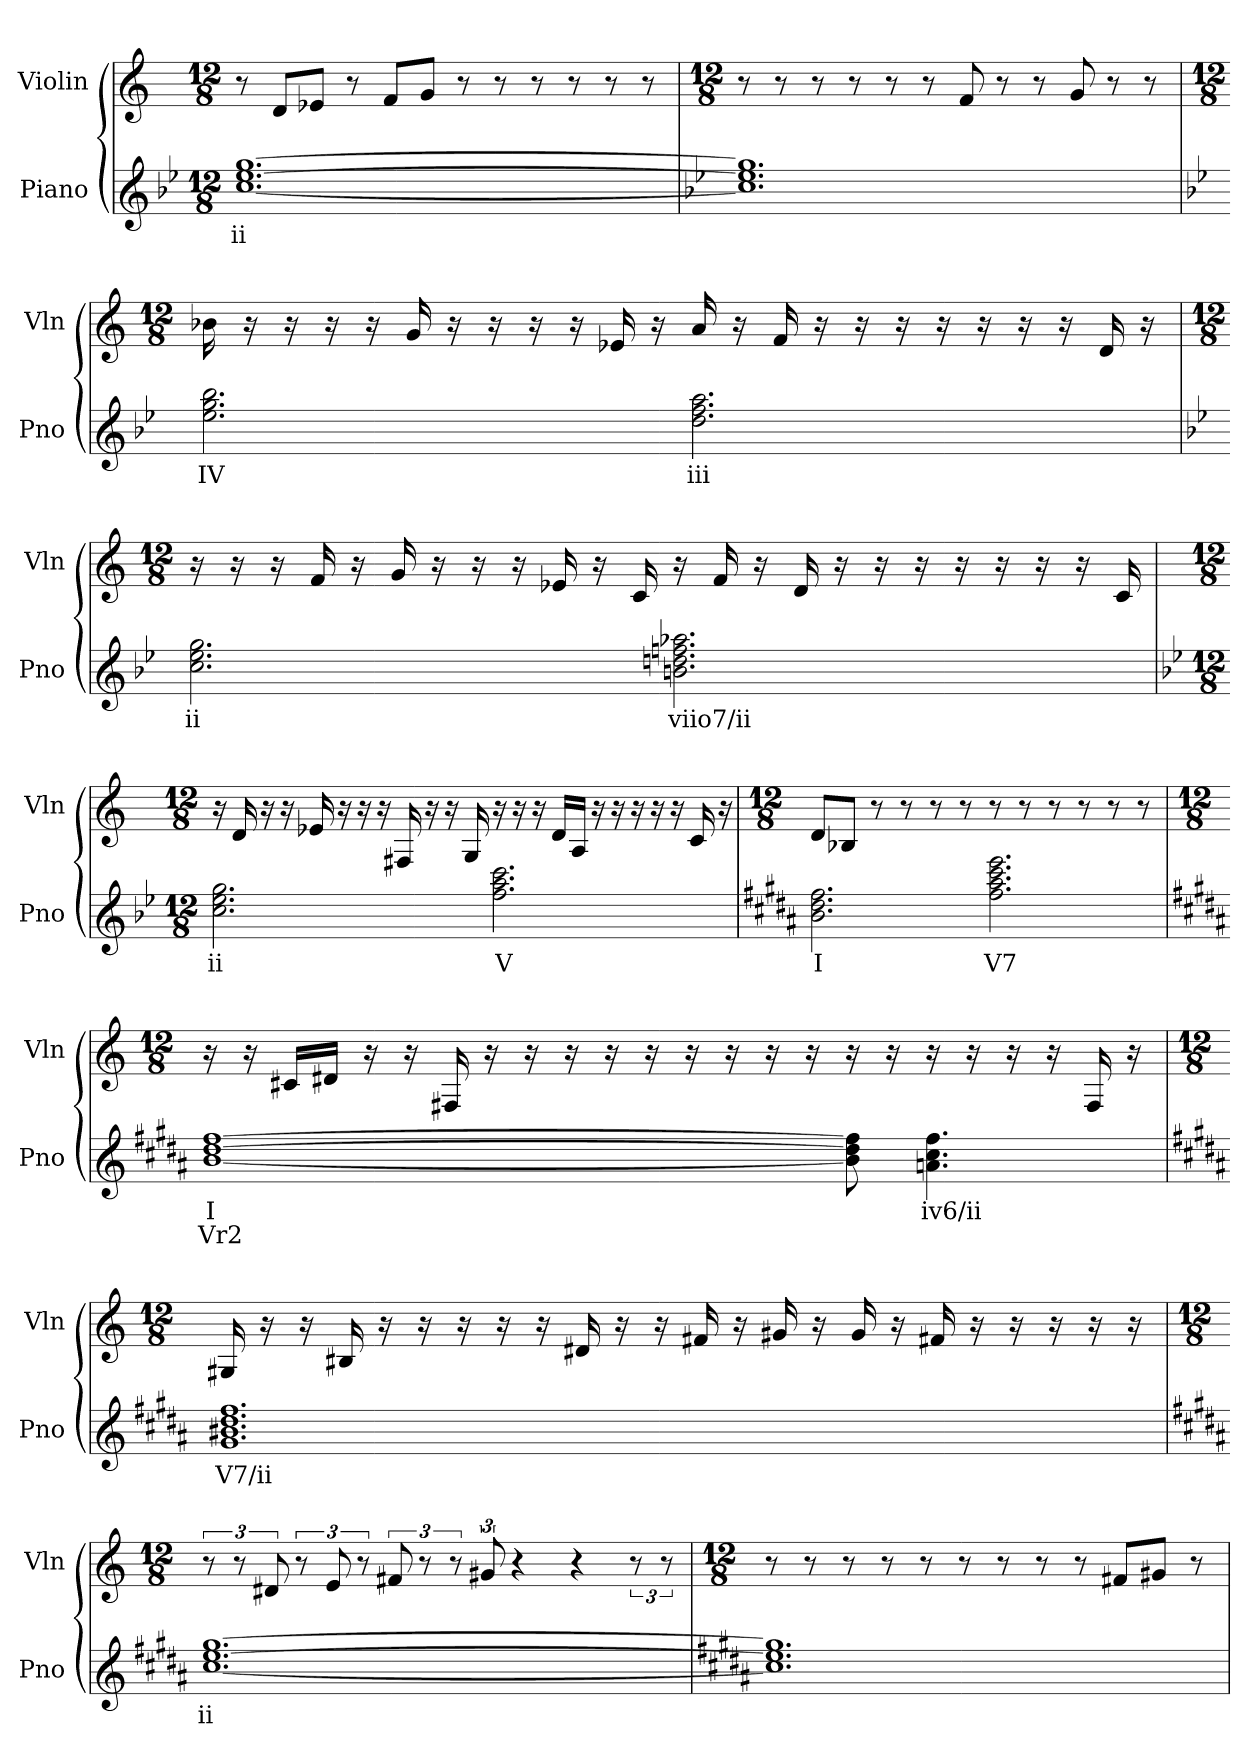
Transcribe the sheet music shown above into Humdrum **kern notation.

**kern	**text	**text	**kern
*part2	*part2	*part2	*part1
*staff2	*staff2	*staff2	*staff1
*I"Piano	*	*	*I"Violin
*I'Pno	*	*	*I'Vln
*k[b-e-]	*	*	*
*B-:	*	*	*
*M12/8	*	*	*M12/8
=	=	=	=
[1.cc [1.ee- [1.gg	ii	.	8r
.	.	.	8dL
.	.	.	8e-XJ
.	.	.	8r
.	.	.	8fL
.	.	.	8gJ
.	.	.	8r
.	.	.	8r
.	.	.	8r
.	.	.	8r
.	.	.	8r
.	.	.	8r
=	=	=	=
*k[b-e-]	*	*	*
*B-:	*	*	*
*	*	*	*M12/8
1.cc] 1.ee-] 1.gg]	.	.	8r
.	.	.	8r
.	.	.	8r
.	.	.	8r
.	.	.	8r
.	.	.	8r
.	.	.	8f
.	.	.	8r
.	.	.	8r
.	.	.	8g
.	.	.	8r
.	.	.	8r
=	=	=	=
*k[b-e-]	*	*	*
*B-:	*	*	*
*	*	*	*M12/8
2.ee- 2.gg 2.bb-	IV	.	16b-X
.	.	.	16r
.	.	.	16r
.	.	.	16r
.	.	.	16r
.	.	.	16g
.	.	.	16r
.	.	.	16r
.	.	.	16r
.	.	.	16r
.	.	.	16e-X
.	.	.	16r
2.dd 2.ff 2.aa	iii	.	16a
.	.	.	16r
.	.	.	16f
.	.	.	16r
.	.	.	16r
.	.	.	16r
.	.	.	16r
.	.	.	16r
.	.	.	16r
.	.	.	16r
.	.	.	16d
.	.	.	16r
=	=	=	=
*k[b-e-]	*	*	*
*B-:	*	*	*
*	*	*	*M12/8
2.cc 2.ee- 2.gg	ii	.	16r
.	.	.	16r
.	.	.	16r
.	.	.	16f
.	.	.	16r
.	.	.	16g
.	.	.	16r
.	.	.	16r
.	.	.	16r
.	.	.	16e-X
.	.	.	16r
.	.	.	16c
2.bn 2.ddn 2.ffn 2.aa-X	viio7/ii	.	16r
.	.	.	16f
.	.	.	16r
.	.	.	16d
.	.	.	16r
.	.	.	16r
.	.	.	16r
.	.	.	16r
.	.	.	16r
.	.	.	16r
.	.	.	16r
.	.	.	16c
=	=	=	=
*k[b-e-]	*	*	*
*B-:	*	*	*
*M12/8	*	*	*M12/8
2.cc 2.ee- 2.gg	ii	.	16r
.	.	.	16d
.	.	.	16r
.	.	.	16r
.	.	.	16e-X
.	.	.	16r
.	.	.	16r
.	.	.	16r
.	.	.	16F#X
.	.	.	16r
.	.	.	16r
.	.	.	16G
2.ff 2.aa 2.ccc	V	.	16r
.	.	.	16r
.	.	.	16r
.	.	.	16dLL
.	.	.	16AJJ
.	.	.	16r
.	.	.	16r
.	.	.	16r
.	.	.	16r
.	.	.	16r
.	.	.	16c
.	.	.	16r
=	=	=	=
*k[f#c#g#d#a#]	*	*	*
*B:	*	*	*
*	*	*	*M12/8
2.b 2.dd# 2.ff#	I	.	8dL
.	.	.	8B-XJ
.	.	.	8r
.	.	.	8r
.	.	.	8r
.	.	.	8r
2.ff# 2.aa# 2.ccc# 2.eee	V7	.	8r
.	.	.	8r
.	.	.	8r
.	.	.	8r
.	.	.	8r
.	.	.	8r
=	=	=	=
*k[f#c#g#d#a#]	*	*	*
*B:	*	*	*
*	*	*	*M12/8
[1b [1dd# [1ff#	I	Vr2	16r
.	.	.	16r
.	.	.	16c#XLL
.	.	.	16d#XJJ
.	.	.	16r
.	.	.	16r
.	.	.	16F#X
.	.	.	16r
.	.	.	16r
.	.	.	16r
.	.	.	16r
.	.	.	16r
.	.	.	16r
.	.	.	16r
.	.	.	16r
.	.	.	16r
8b] 8dd#] 8ff#]	.	.	16r
.	.	.	16r
4.an 4.cc# 4.ff#	iv6/ii	.	16r
.	.	.	16r
.	.	.	16r
.	.	.	16r
.	.	.	16F#
.	.	.	16r
=	=	=	=
*k[f#c#g#d#a#]	*	*	*
*B:	*	*	*
*	*	*	*M12/8
1.g# 1.b#X 1.dd# 1.ff#	V7/ii	.	16G#X
.	.	.	16r
.	.	.	16r
.	.	.	16B#X
.	.	.	16r
.	.	.	16r
.	.	.	16r
.	.	.	16r
.	.	.	16r
.	.	.	16d#X
.	.	.	16r
.	.	.	16r
.	.	.	16f#X
.	.	.	16r
.	.	.	16g#X
.	.	.	16r
.	.	.	16g#
.	.	.	16r
.	.	.	16f#X
.	.	.	16r
.	.	.	16r
.	.	.	16r
.	.	.	16r
.	.	.	16r
=	=	=	=
*k[f#c#g#d#a#]	*	*	*
*B:	*	*	*
*	*	*	*M12/8
[1.cc# [1.ee [1.gg#	ii	.	12r
.	.	.	12r
.	.	.	12d#X
.	.	.	12r
.	.	.	12e
.	.	.	12r
.	.	.	12f#X
.	.	.	12r
.	.	.	12r
.	.	.	12g#X
.	.	.	4r
.	.	.	4r
.	.	.	12r
.	.	.	12r
=	=	=	=
*k[f#c#g#d#a#]	*	*	*
*B:	*	*	*
*	*	*	*M12/8
1.cc#] 1.ee] 1.gg#]	.	.	8r
.	.	.	8r
.	.	.	8r
.	.	.	8r
.	.	.	8r
.	.	.	8r
.	.	.	8r
.	.	.	8r
.	.	.	8r
.	.	.	8f#XL
.	.	.	8g#XJ
.	.	.	8r
=	=	=	=
*-	*-	*-	*-
